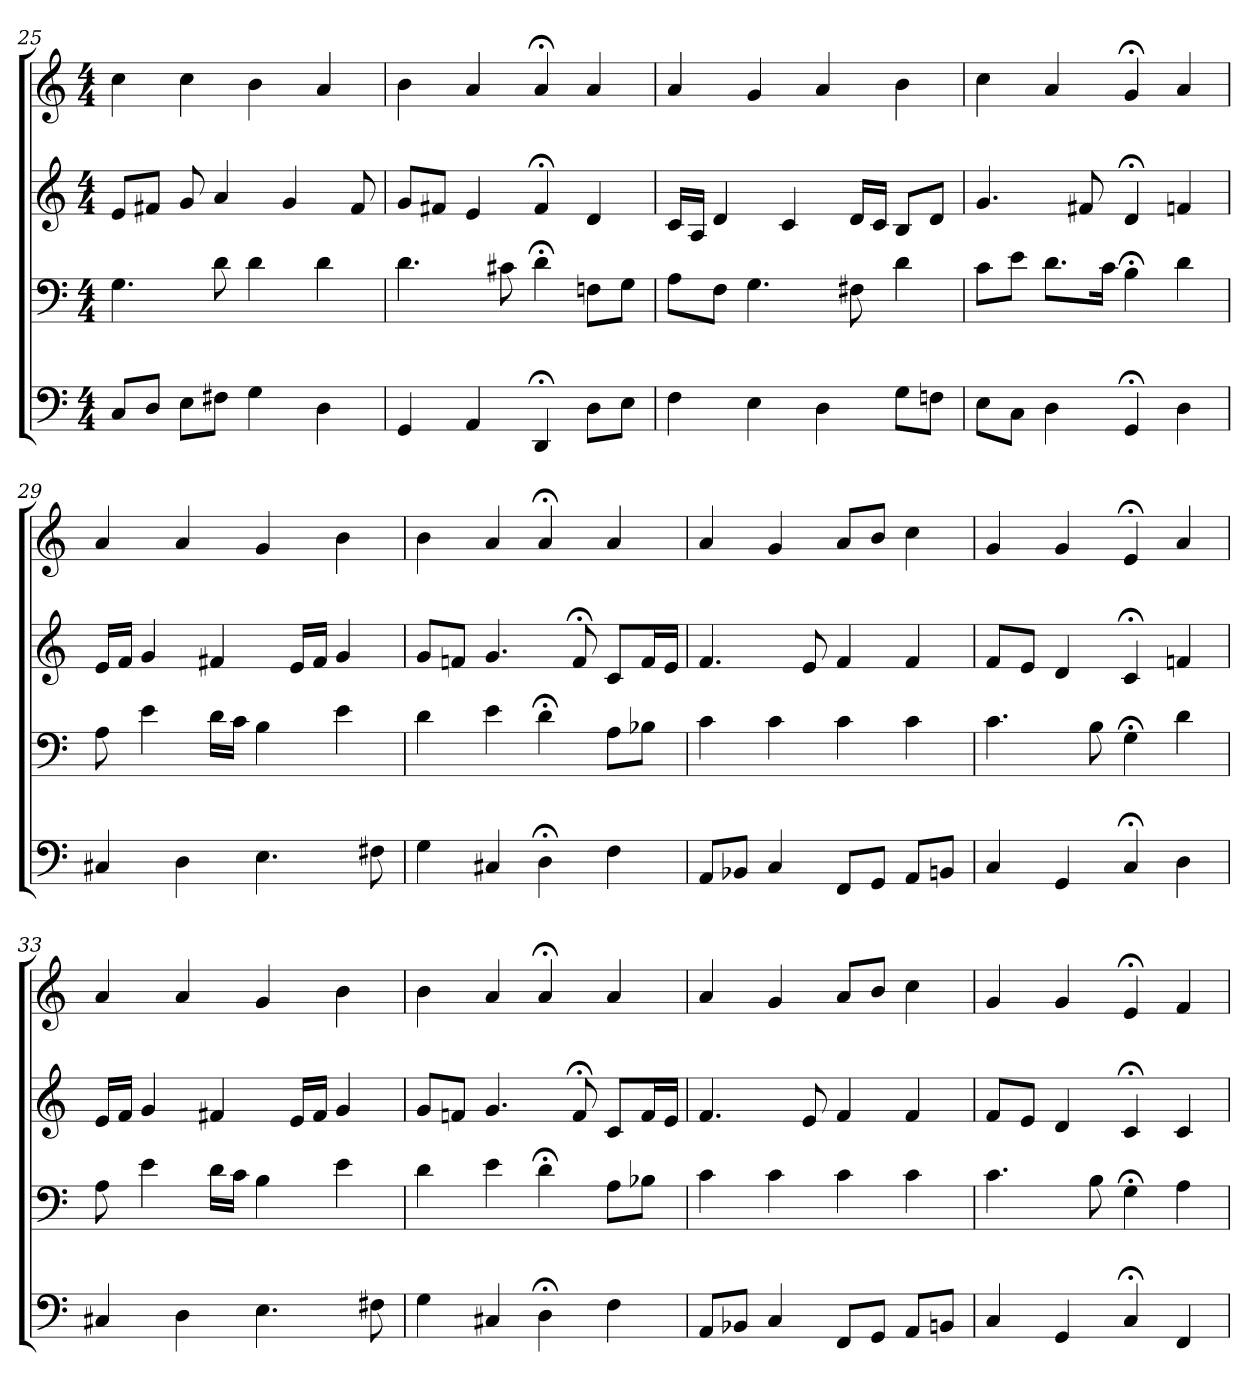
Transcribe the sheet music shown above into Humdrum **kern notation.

**kern	**kern	**kern	**kern
*part4	*part3	*part2	*part1
*staff4	*staff3	*staff2	*staff1
*clefF4	*clefF4	*clefG2	*clefG2
*M4/4	*M4/4	*M4/4	*M4/4
=25	=25	=25	=25
8C/L	4.G	8e/L	4cc
8D/J	.	8f#X/J	.
8E\L	.	8g	4cc
8F#X\J	8d	4a	.
4G	4d	.	4b
.	.	4g	.
4D	4d	.	4a
.	.	8f#	.
=26	=26	=26	=26
4GG	4.d	8g/L	4b
.	.	8f#X/J	.
4AA	.	4e	4a
.	8c#X	.	.
4DD;<	4d;<	4f#;<	4a;<
8D\L	8Fn\L	4d	4a
8E\J	8G\J	.	.
=27	=27	=27	=27
4F	8A\L	16c/LL	4a
.	.	16A/JJ	.
.	8F\J	4d	.
4E	4.G	.	4g
.	.	4c	.
4D	.	.	4a
.	8F#X	16d/LL	.
.	.	16c/JJ	.
8G\L	4d	8B/L	4b
8Fn\J	.	8d/J	.
=28	=28	=28	=28
8E\L	8c\L	4.g	4cc
8C\J	8e\J	.	.
4D	8.d\L	.	4a
.	.	8f#X	.
.	16c\Jk	.	.
4GG;<	4B;<	4d;<	4g;<
4D	4d	4fn	4a
=29	=29	=29	=29
4C#X	8A	16e/LL	4a
.	.	16f/JJ	.
.	4e	4g	.
4D	.	.	4a
.	16d\LL	4f#X	.
.	16c\JJ	.	.
4.E	4B	.	4g
.	.	16e/LL	.
.	.	16f#/JJ	.
.	4e	4g	4b
8F#X	.	.	.
=30	=30	=30	=30
4G	4d	8g/L	4b
.	.	8fn/J	.
4C#X	4e	4.g	4a
4D;<	4d;<	.	4a;<
.	.	8f;<	.
4F	8A\L	8c/L	4a
.	8B-X\J	16f/L	.
.	.	16e/JJ	.
=31	=31	=31	=31
8AA/L	4c	4.f	4a
8BB-X/J	.	.	.
4C	4c	.	4g
.	.	8e	.
8FF/L	4c	4f	8a/L
8GG/J	.	.	8b/J
8AA/L	4c	4f	4cc
8BBn/J	.	.	.
=32	=32	=32	=32
4C	4.c	8f/L	4g
.	.	8e/J	.
4GG	.	4d	4g
.	8B	.	.
4C;<	4G;<	4c;<	4e;<
4D	4d	4fn	4a
=33	=33	=33	=33
4C#X	8A	16e/LL	4a
.	.	16f/JJ	.
.	4e	4g	.
4D	.	.	4a
.	16d\LL	4f#X	.
.	16c\JJ	.	.
4.E	4B	.	4g
.	.	16e/LL	.
.	.	16f#/JJ	.
.	4e	4g	4b
8F#X	.	.	.
=34	=34	=34	=34
4G	4d	8g/L	4b
.	.	8fn/J	.
4C#X	4e	4.g	4a
4D;<	4d;<	.	4a;<
.	.	8f;<	.
4F	8A\L	8c/L	4a
.	8B-X\J	16f/L	.
.	.	16e/JJ	.
=35	=35	=35	=35
8AA/L	4c	4.f	4a
8BB-X/J	.	.	.
4C	4c	.	4g
.	.	8e	.
8FF/L	4c	4f	8a/L
8GG/J	.	.	8b/J
8AA/L	4c	4f	4cc
8BBn/J	.	.	.
=36	=36	=36	=36
4C	4.c	8f/L	4g
.	.	8e/J	.
4GG	.	4d	4g
.	8B	.	.
4C;<	4G;<	4c;<	4e;<
4FF	4A	4c	4f
=	=	=	=
*-	*-	*-	*-
